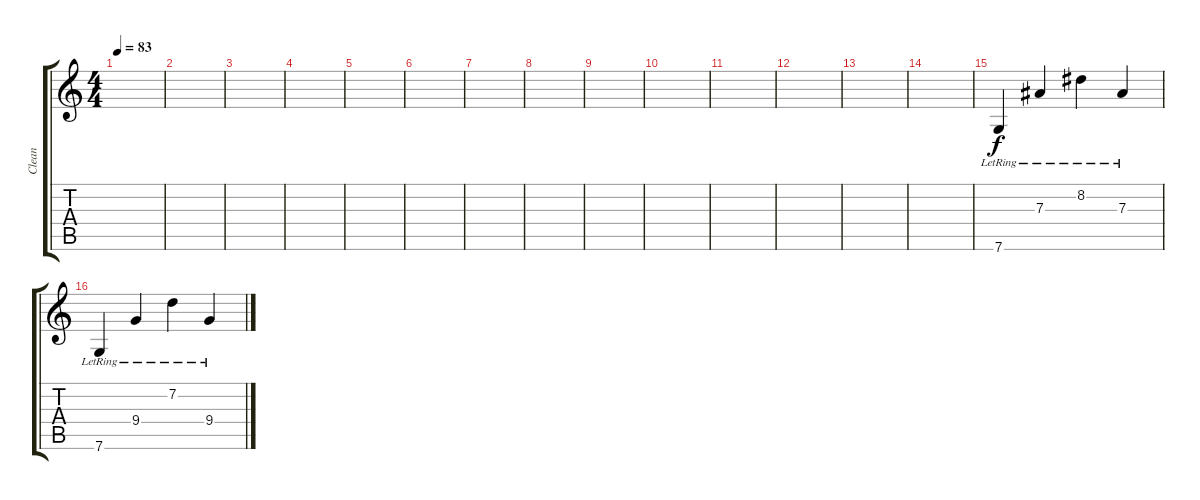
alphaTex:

\track ("Clean" "Clean") {instrument acousticguitarnylon}
\staff {score tabs}
\tuning (C4 G3 Eb3 Bb2 F2 C2) {hide}
\ts (4 4)
\tempo 83
\clef g2
\ks c
|
|
|
|
|
|
|
|
|
|
|
|
|
|
7.6{lr}.4 7.3{lr}.4 8.2{lr}.4 7.3{lr}.4 |
7.6{lr}.4 9.4{lr}.4 7.2{lr}.4 9.4{lr}.4
